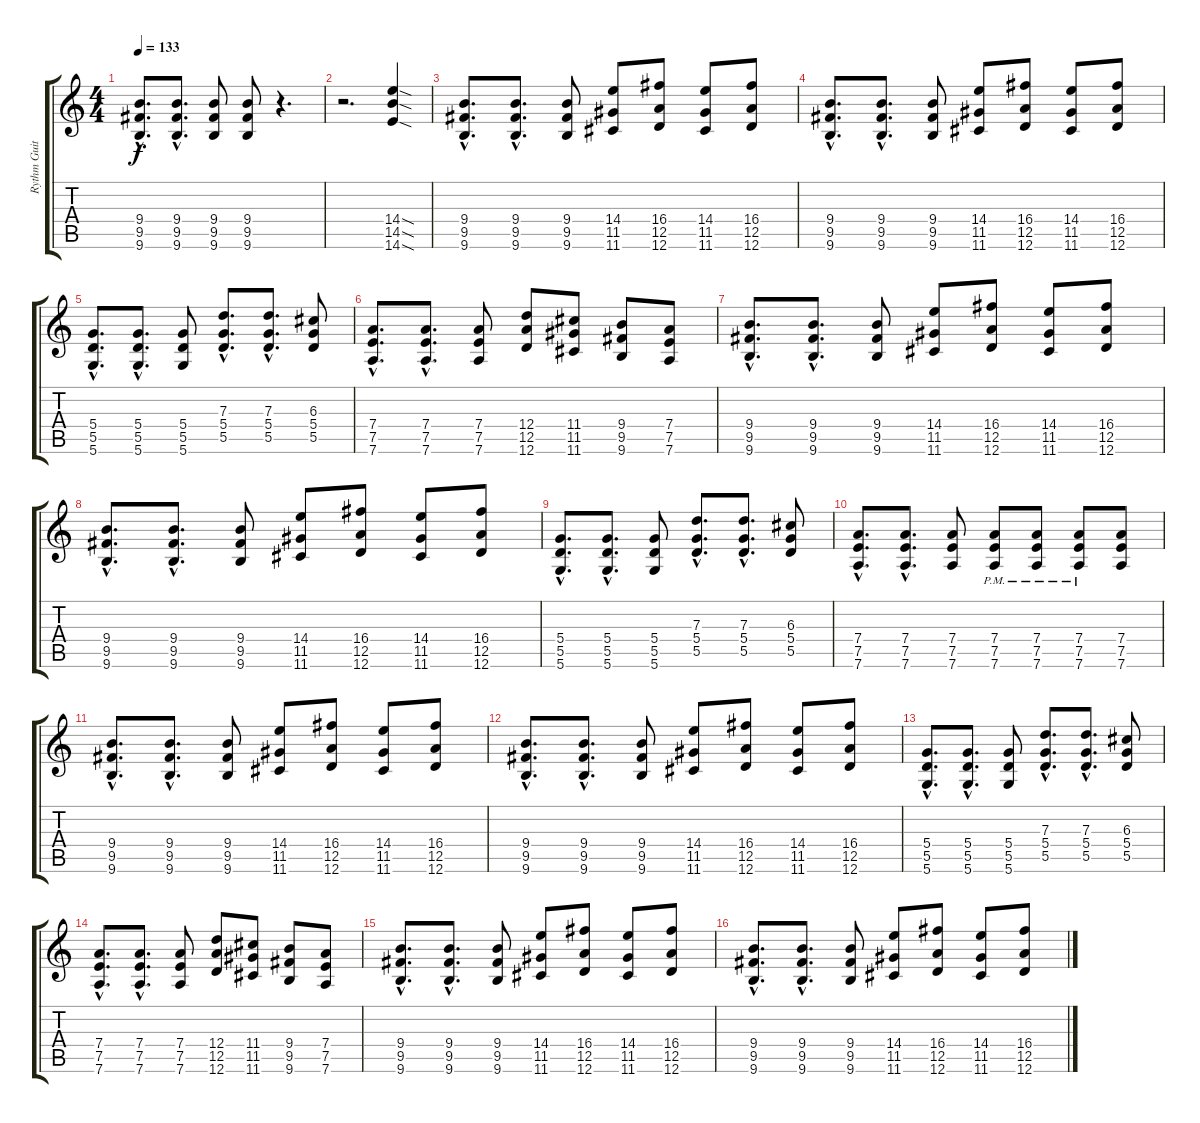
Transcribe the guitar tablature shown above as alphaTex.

\track ("Rythm Guitar" "Rythm Guit") {instrument electricguitarjazz}
\staff {score tabs}
\tuning (E4 B3 G3 D3 A2 D2) {hide}
\ts (4 4)
\tempo 133
\clef g2
\ks c
(9.4{hac} 9.5{hac} 9.6{hac}).8{d dy f volume 13 balance 0 instrument overdrivenguitar} (9.4{hac} 9.5{hac} 9.6{hac}).8{d} (9.4 9.5 9.6).8 (9.4 9.5 9.6).8 r.4{d} |
r.2{d} (14.4{sod} 14.5{sod} 14.6{sod}).4{balance 8} |
(9.4{hac} 9.5{hac} 9.6{hac}).8{d balance 16} (9.4{hac} 9.5{hac} 9.6{hac}).8{d} (9.4 9.5 9.6).8 (14.4 11.5 11.6).8 (16.4 12.5 12.6).8 (14.4 11.5 11.6).8 (16.4 12.5 12.6).8 |
(9.4{hac} 9.5{hac} 9.6{hac}).8{d} (9.4{hac} 9.5{hac} 9.6{hac}).8{d} (9.4 9.5 9.6).8 (14.4 11.5 11.6).8 (16.4 12.5 12.6).8 (14.4 11.5 11.6).8 (16.4 12.5 12.6).8 |
(5.4{hac} 5.5{hac} 5.6{hac}).8{d} (5.4{hac} 5.5{hac} 5.6{hac}).8{d} (5.4 5.5 5.6).8 (7.3{hac} 5.4{hac} 5.5{hac}).8{d} (7.3{hac} 5.4{hac} 5.5{hac}).8{d} (6.3 5.4 5.5).8 |
(7.4{hac} 7.5{hac} 7.6{hac}).8{d} (7.4{hac} 7.5{hac} 7.6{hac}).8{d} (7.4 7.5 7.6).8 (12.4 12.5 12.6).8 (11.4 11.5 11.6).8 (9.4 9.5 9.6).8 (7.4 7.5 7.6).8 |
(9.4{hac} 9.5{hac} 9.6{hac}).8{d} (9.4{hac} 9.5{hac} 9.6{hac}).8{d} (9.4 9.5 9.6).8 (14.4 11.5 11.6).8 (16.4 12.5 12.6).8 (14.4 11.5 11.6).8 (16.4 12.5 12.6).8 |
(9.4{hac} 9.5{hac} 9.6{hac}).8{d} (9.4{hac} 9.5{hac} 9.6{hac}).8{d} (9.4 9.5 9.6).8 (14.4 11.5 11.6).8 (16.4 12.5 12.6).8 (14.4 11.5 11.6).8 (16.4 12.5 12.6).8 |
(5.4{hac} 5.5{hac} 5.6{hac}).8{d} (5.4{hac} 5.5{hac} 5.6{hac}).8{d} (5.4 5.5 5.6).8 (7.3{hac} 5.4{hac} 5.5{hac}).8{d} (7.3{hac} 5.4{hac} 5.5{hac}).8{d} (6.3 5.4 5.5).8 |
(7.4{hac} 7.5{hac} 7.6{hac}).8{d} (7.4{hac} 7.5{hac} 7.6{hac}).8{d} (7.4 7.5 7.6).8 (7.4{pm} 7.5{pm} 7.6{pm}).8 (7.4{pm} 7.5{pm} 7.6{pm}).8 (7.4{pm} 7.5{pm} 7.6{pm}).8 (7.4 7.5 7.6).8 |
(9.4{hac} 9.5{hac} 9.6{hac}).8{d} (9.4{hac} 9.5{hac} 9.6{hac}).8{d} (9.4 9.5 9.6).8 (14.4 11.5 11.6).8 (16.4 12.5 12.6).8 (14.4 11.5 11.6).8 (16.4 12.5 12.6).8 |
(9.4{hac} 9.5{hac} 9.6{hac}).8{d} (9.4{hac} 9.5{hac} 9.6{hac}).8{d} (9.4 9.5 9.6).8 (14.4 11.5 11.6).8 (16.4 12.5 12.6).8 (14.4 11.5 11.6).8 (16.4 12.5 12.6).8 |
(5.4{hac} 5.5{hac} 5.6{hac}).8{d} (5.4{hac} 5.5{hac} 5.6{hac}).8{d} (5.4 5.5 5.6).8 (7.3{hac} 5.4{hac} 5.5{hac}).8{d} (7.3{hac} 5.4{hac} 5.5{hac}).8{d} (6.3 5.4 5.5).8 |
(7.4{hac} 7.5{hac} 7.6{hac}).8{d} (7.4{hac} 7.5{hac} 7.6{hac}).8{d} (7.4 7.5 7.6).8 (12.4 12.5 12.6).8 (11.4 11.5 11.6).8 (9.4 9.5 9.6).8 (7.4 7.5 7.6).8 |
(9.4{hac} 9.5{hac} 9.6{hac}).8{d} (9.4{hac} 9.5{hac} 9.6{hac}).8{d} (9.4 9.5 9.6).8 (14.4 11.5 11.6).8 (16.4 12.5 12.6).8 (14.4 11.5 11.6).8 (16.4 12.5 12.6).8 |
(9.4{hac} 9.5{hac} 9.6{hac}).8{d} (9.4{hac} 9.5{hac} 9.6{hac}).8{d} (9.4 9.5 9.6).8 (14.4 11.5 11.6).8 (16.4 12.5 12.6).8 (14.4 11.5 11.6).8 (16.4 12.5 12.6).8
